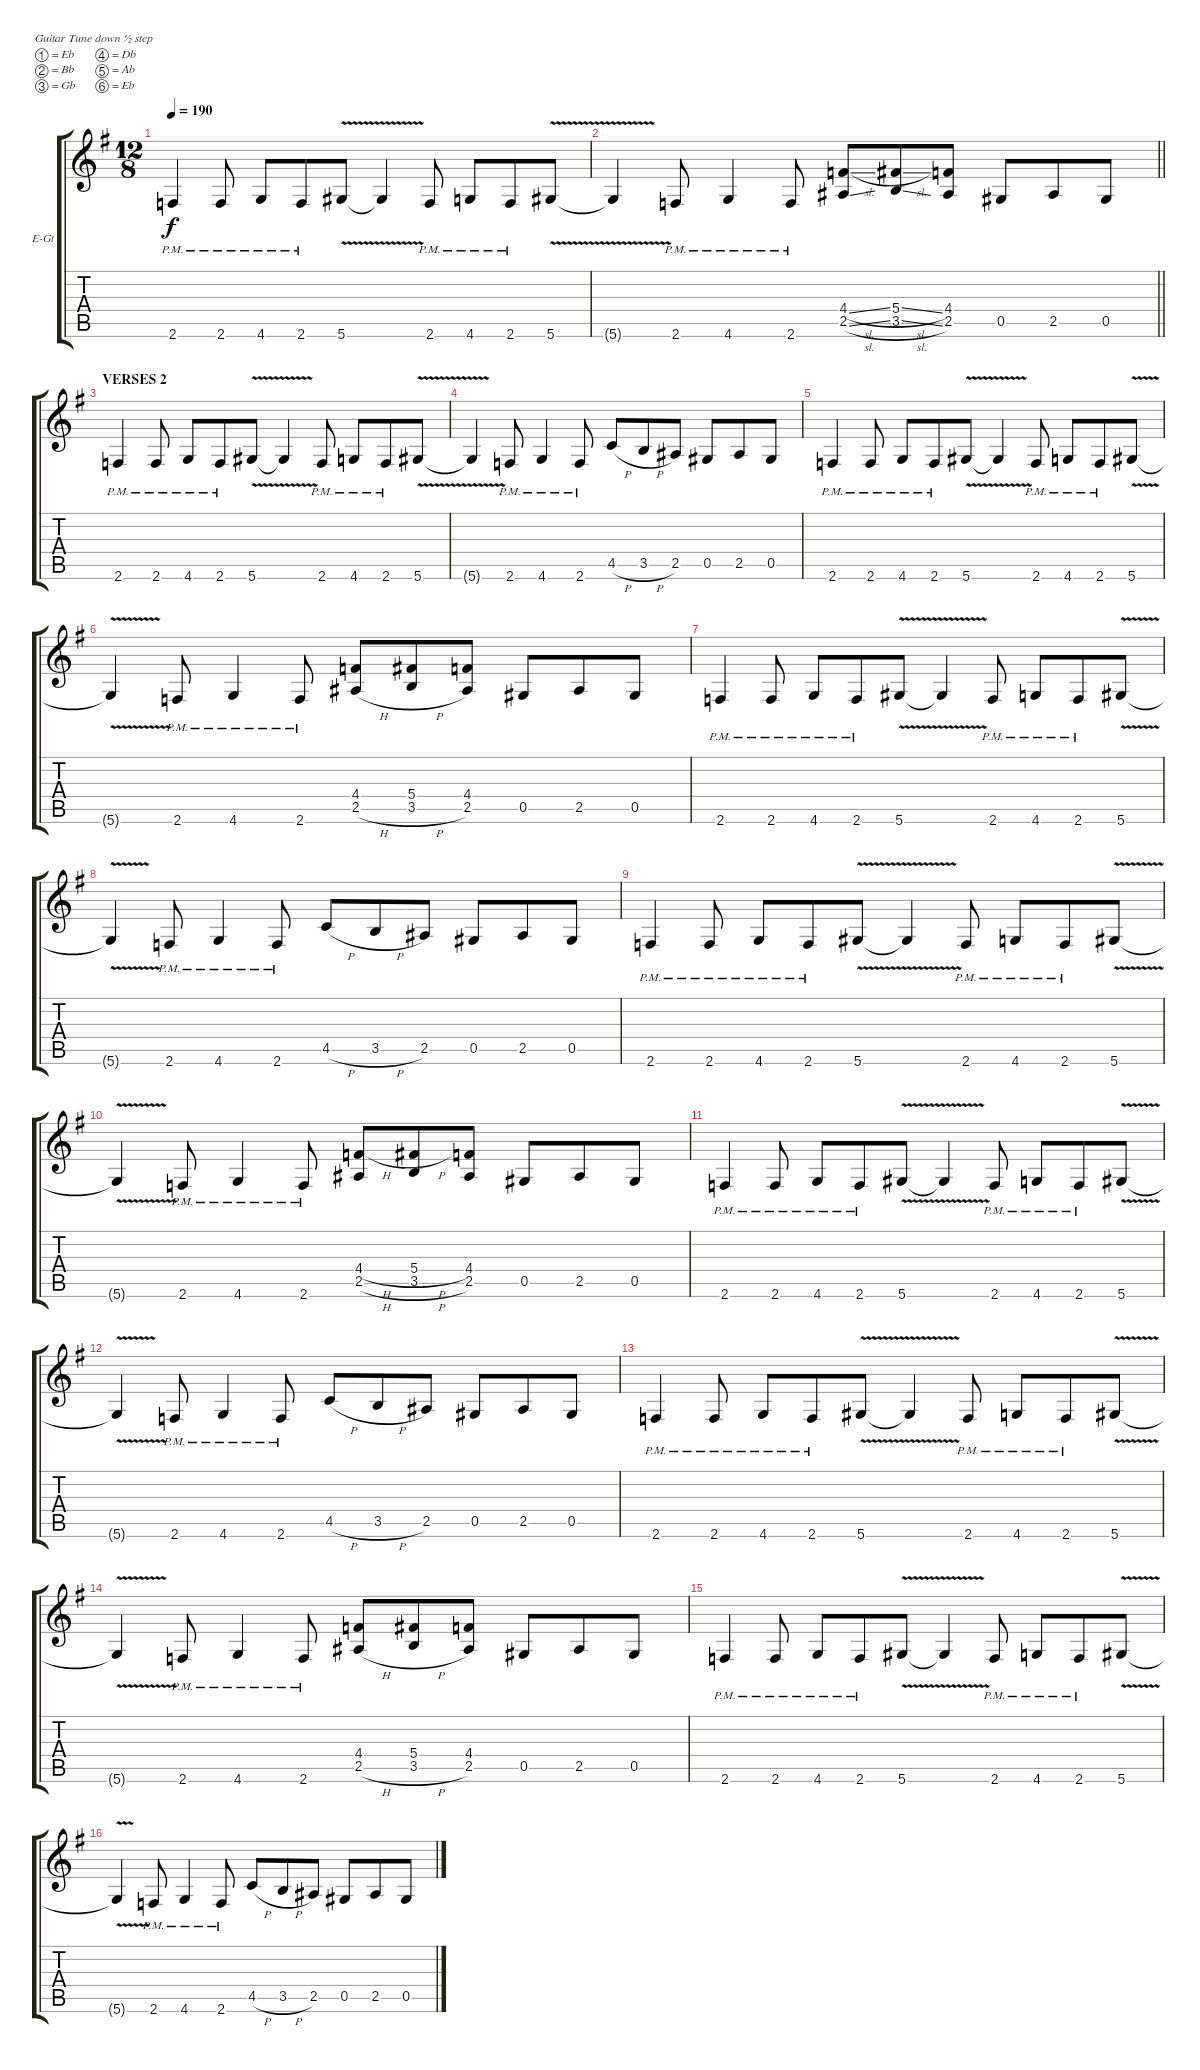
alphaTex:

\bracketExtendMode groupsimilarinstruments
\firstSystemTrackNameOrientation horizontal
\otherSystemsTrackNameOrientation horizontal
\track ("Gtr - Rhythm" "E-Gt") {instrument overdrivenguitar}
\staff {score tabs}
\tuning (Eb4 Bb3 Gb3 Db3 Ab2 Eb2)
\ts (12 8)
\tempo 190
\clef g2
\ks eminor
2.6{pm}.4{dy f} 2.6{pm}.8 4.6{pm}.8 2.6{pm}.8 5.6{v}.8 5.6{v t}.4 2.6{pm}.8 4.6{pm}.8 2.6{pm}.8 5.6{v}.8 |
\barLineRight lightlight
5.6{v t}.4 2.6{pm}.8 4.6{pm}.4 2.6{pm}.8 (2.5{sl} 4.4{sl}).8 (3.5{sl} 5.4{sl}).8 (2.5 4.4).8 0.5.8 2.5.8 0.5.8 |
\section ("" "VERSES 2")
2.6{pm}.4 2.6{pm}.8 4.6{pm}.8 2.6{pm}.8 5.6{v}.8 5.6{v t}.4 2.6{pm}.8 4.6{pm}.8 2.6{pm}.8 5.6{v}.8 |
5.6{v t}.4 2.6{pm}.8 4.6{pm}.4 2.6{pm}.8 4.5{h}.8 3.5{h}.8 2.5.8 0.5.8 2.5.8 0.5.8 |
2.6{pm}.4 2.6{pm}.8 4.6{pm}.8 2.6{pm}.8 5.6{v}.8 5.6{v t}.4 2.6{pm}.8 4.6{pm}.8 2.6{pm}.8 5.6{v}.8 |
5.6{v t}.4 2.6{pm}.8 4.6{pm}.4 2.6{pm}.8 (2.5{h} 4.4).8 (3.5{h} 5.4).8 (2.5 4.4).8 0.5.8 2.5.8 0.5.8 |
2.6{pm}.4 2.6{pm}.8 4.6{pm}.8 2.6{pm}.8 5.6{v}.8 5.6{v t}.4 2.6{pm}.8 4.6{pm}.8 2.6{pm}.8 5.6{v}.8 |
5.6{v t}.4 2.6{pm}.8 4.6{pm}.4 2.6{pm}.8 4.5{h}.8 3.5{h}.8 2.5.8 0.5.8 2.5.8 0.5.8 |
2.6{pm}.4 2.6{pm}.8 4.6{pm}.8 2.6{pm}.8 5.6{v}.8 5.6{v t}.4 2.6{pm}.8 4.6{pm}.8 2.6{pm}.8 5.6{v}.8 |
5.6{v t}.4 2.6{pm}.8 4.6{pm}.4 2.6{pm}.8 (2.5{h} 4.4{h}).8 (3.5{h} 5.4{h}).8 (2.5 4.4).8 0.5.8 2.5.8 0.5.8 |
2.6{pm}.4 2.6{pm}.8 4.6{pm}.8 2.6{pm}.8 5.6{v}.8 5.6{v t}.4 2.6{pm}.8 4.6{pm}.8 2.6{pm}.8 5.6{v}.8 |
5.6{v t}.4 2.6{pm}.8 4.6{pm}.4 2.6{pm}.8 4.5{h}.8 3.5{h}.8 2.5.8 0.5.8 2.5.8 0.5.8 |
2.6{pm}.4 2.6{pm}.8 4.6{pm}.8 2.6{pm}.8 5.6{v}.8 5.6{v t}.4 2.6{pm}.8 4.6{pm}.8 2.6{pm}.8 5.6{v}.8 |
5.6{v t}.4 2.6{pm}.8 4.6{pm}.4 2.6{pm}.8 (2.5{h} 4.4).8 (3.5{h} 5.4).8 (2.5 4.4).8 0.5.8 2.5.8 0.5.8 |
2.6{pm}.4 2.6{pm}.8 4.6{pm}.8 2.6{pm}.8 5.6{v}.8 5.6{v t}.4 2.6{pm}.8 4.6{pm}.8 2.6{pm}.8 5.6{v}.8 |
5.6{v t}.4 2.6{pm}.8 4.6{pm}.4 2.6{pm}.8 4.5{h}.8 3.5{h}.8 2.5.8 0.5.8 2.5.8 0.5.8
